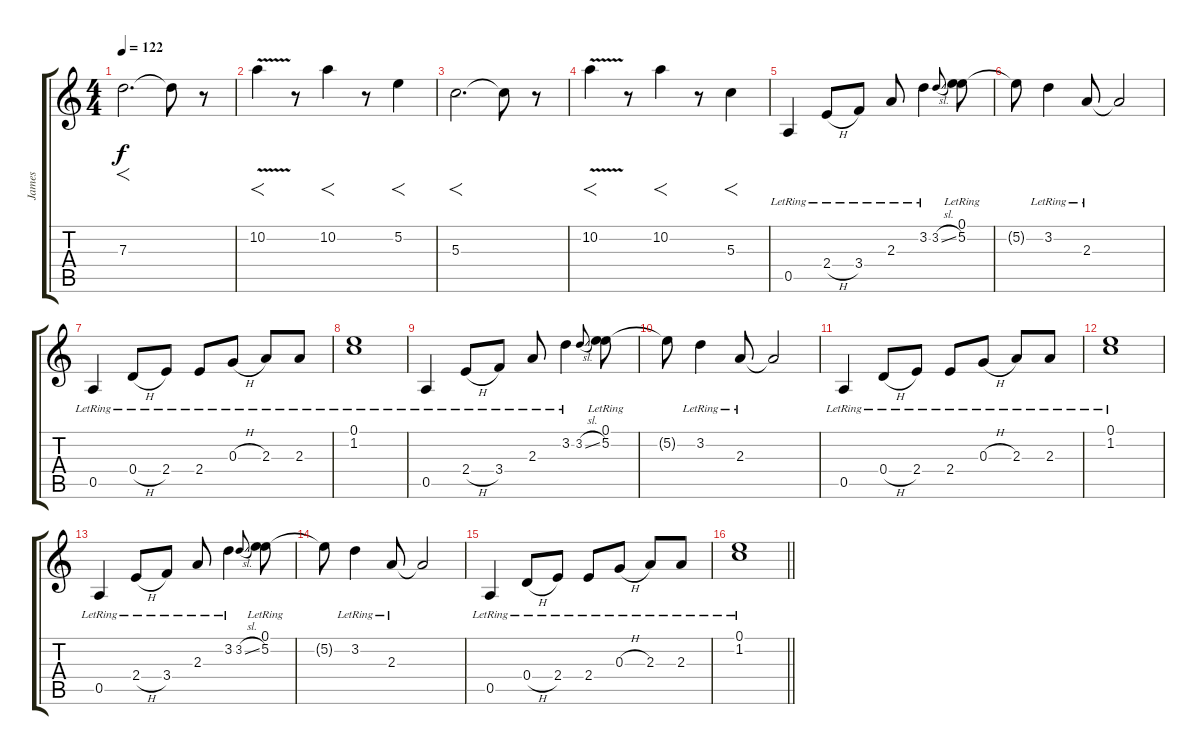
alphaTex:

\track ("James" "James") {instrument distortionguitar}
\staff {score tabs}
\tuning (E4 B3 G3 D3 A2 E2) {hide}
\ts (4 4)
\tempo 122
\clef g2
\ks c
7.3.2{f d dy f} 7.3{t}.8 r.8 |
10.2{v}.4{f} r.8 10.2.4{f} r.8 5.2.4{f} |
5.3.2{f d} 5.3{t}.8 r.8 |
10.2{v}.4{f} r.8 10.2.4{f} r.8 5.3.4{f} |
0.5{lr}.4{instrument electricguitarclean} 2.4{h lr}.8 3.4{lr}.8 2.3{lr}.8 3.2{lr}.4 3.2{sl}.8{gr onbeat} (0.1 5.2{lr}).8 |
5.2{t}.8 3.2{lr}.4 2.3{lr}.8 2.3{t}.2 |
0.5{lr}.4 0.4{h lr}.8 2.4{lr}.8 2.4{lr}.8 0.3{h lr}.8 2.3{lr}.8 2.3{lr}.8 |
(0.1{lr} 1.2).1 |
0.5{lr}.4 2.4{h lr}.8 3.4{lr}.8 2.3{lr}.8 3.2{lr}.4 3.2{sl}.8{gr onbeat} (0.1 5.2{lr}).8 |
5.2{t}.8 3.2{lr}.4 2.3{lr}.8 2.3{t}.2 |
0.5{lr}.4 0.4{h lr}.8 2.4{lr}.8 2.4{lr}.8 0.3{h lr}.8 2.3{lr}.8 2.3{lr}.8 |
(0.1{lr} 1.2).1 |
0.5{lr}.4 2.4{h lr}.8 3.4{lr}.8 2.3{lr}.8 3.2{lr}.4 3.2{sl}.8{gr onbeat} (0.1 5.2{lr}).8 |
5.2{t}.8 3.2{lr}.4 2.3{lr}.8 2.3{t}.2 |
0.5{lr}.4 0.4{h lr}.8 2.4{lr}.8 2.4{lr}.8 0.3{h lr}.8 2.3{lr}.8 2.3{lr}.8 |
\barLineRight lightlight
(0.1{lr} 1.2).1
